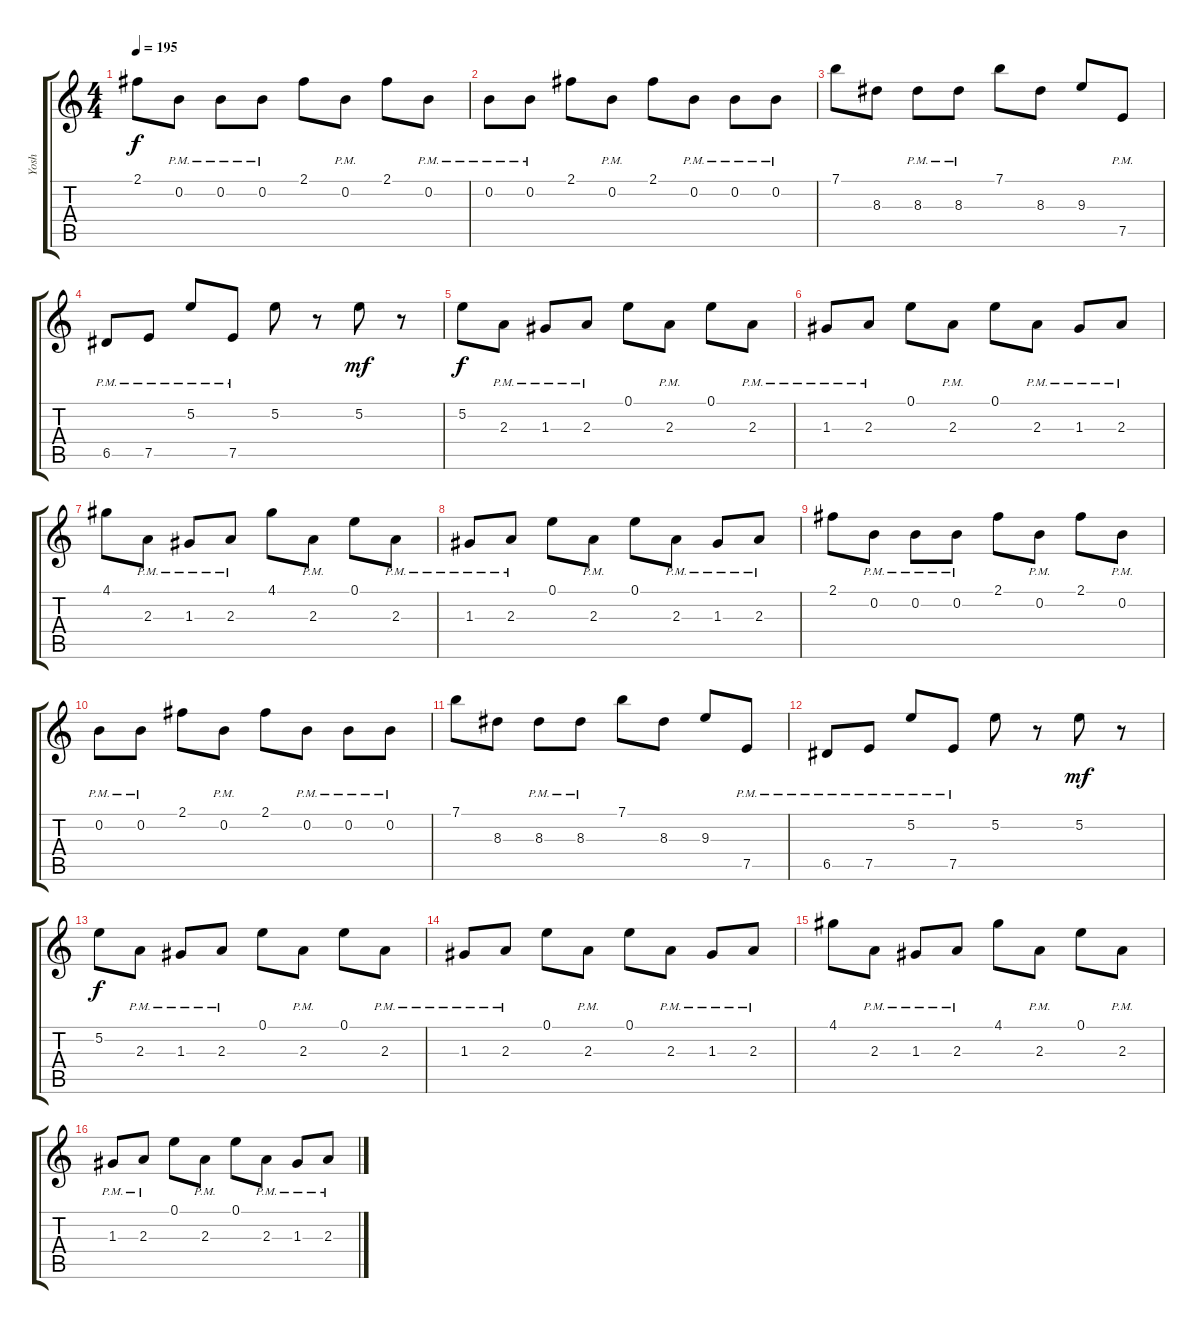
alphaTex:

\track ("Yosh" "Yosh") {instrument overdrivenguitar}
\staff {score tabs}
\tuning (E4 B3 G3 D3 A2 E2) {hide}
\ts (4 4)
\tempo 195
\clef g2
\ks c
2.1.8{dy f} 0.2{pm}.8 0.2{pm}.8 0.2{pm}.8 2.1.8 0.2{pm}.8 2.1.8 0.2{pm}.8 |
0.2{pm}.8 0.2{pm}.8 2.1.8 0.2{pm}.8 2.1.8 0.2{pm}.8 0.2{pm}.8 0.2{pm}.8 |
7.1.8 8.3.8 8.3{pm}.8 8.3{pm}.8 7.1.8 8.3.8 9.3.8 7.5{pm}.8 |
6.5{pm}.8 7.5{pm}.8 5.2{pm}.8 7.5{pm}.8 5.2.8 r.8 5.2.8{dy mf} r.8 |
5.2.8{dy f} 2.3{pm}.8 1.3{pm}.8 2.3{pm}.8 0.1.8 2.3{pm}.8 0.1.8 2.3{pm}.8 |
1.3{pm}.8 2.3{pm}.8 0.1.8 2.3{pm}.8 0.1.8 2.3{pm}.8 1.3{pm}.8 2.3{pm}.8 |
4.1.8 2.3{pm}.8 1.3{pm}.8 2.3{pm}.8 4.1.8 2.3{pm}.8 0.1.8 2.3{pm}.8 |
1.3{pm}.8 2.3{pm}.8 0.1.8 2.3{pm}.8 0.1.8 2.3{pm}.8 1.3{pm}.8 2.3{pm}.8 |
2.1.8 0.2{pm}.8 0.2{pm}.8 0.2{pm}.8 2.1.8 0.2{pm}.8 2.1.8 0.2{pm}.8 |
0.2{pm}.8 0.2{pm}.8 2.1.8 0.2{pm}.8 2.1.8 0.2{pm}.8 0.2{pm}.8 0.2{pm}.8 |
7.1.8 8.3.8 8.3{pm}.8 8.3{pm}.8 7.1.8 8.3.8 9.3.8 7.5{pm}.8 |
6.5{pm}.8 7.5{pm}.8 5.2{pm}.8 7.5{pm}.8 5.2.8 r.8 5.2.8{dy mf} r.8 |
5.2.8{dy f} 2.3{pm}.8 1.3{pm}.8 2.3{pm}.8 0.1.8 2.3{pm}.8 0.1.8 2.3{pm}.8 |
1.3{pm}.8 2.3{pm}.8 0.1.8 2.3{pm}.8 0.1.8 2.3{pm}.8 1.3{pm}.8 2.3{pm}.8 |
4.1.8 2.3{pm}.8 1.3{pm}.8 2.3{pm}.8 4.1.8 2.3{pm}.8 0.1.8 2.3{pm}.8 |
1.3{pm}.8 2.3{pm}.8 0.1.8 2.3{pm}.8 0.1.8 2.3{pm}.8 1.3{pm}.8 2.3{pm}.8
